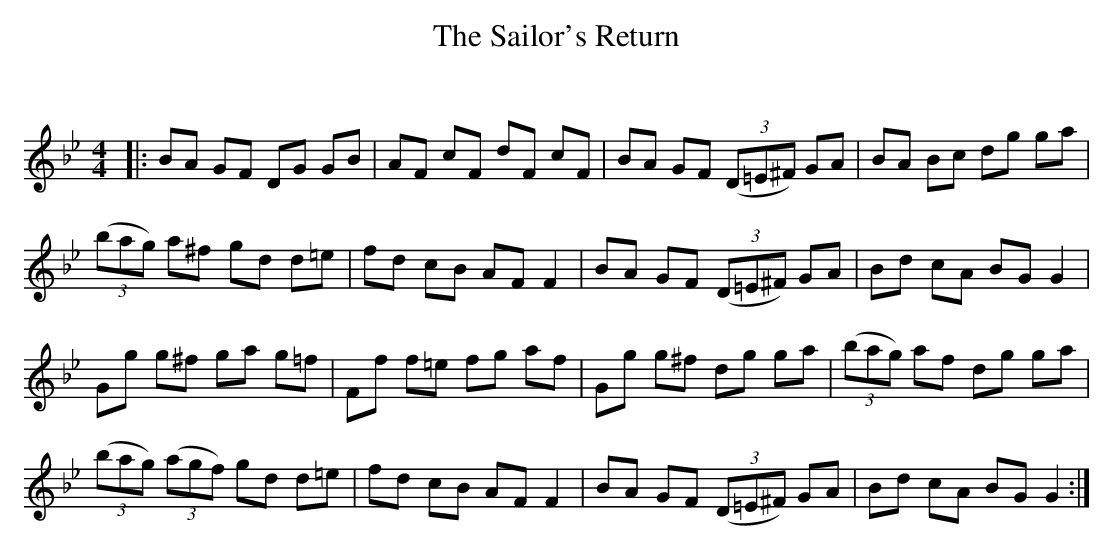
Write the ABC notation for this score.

X:1
T: The Sailor's Return
C:
Q: 232
K:Gm
M:4/4
L:1/8
|:BA GF DG GB|AF cF dF cF|BA GF ((3D=E^F) GA|BA Bc dg ga|
((3bag) a^f gd d=e|fd cB AF F2|BA GF ((3D=E^F) GA|Bd cA BG G2|
Gg g^f ga g=f|Ff f=e fg af|Gg g^f dg ga|((3bag) af dg ga|
((3bag) ((3agf) gd d=e|fd cB AF F2|BA GF ((3D=E^F) GA|Bd cA BG G2:|
